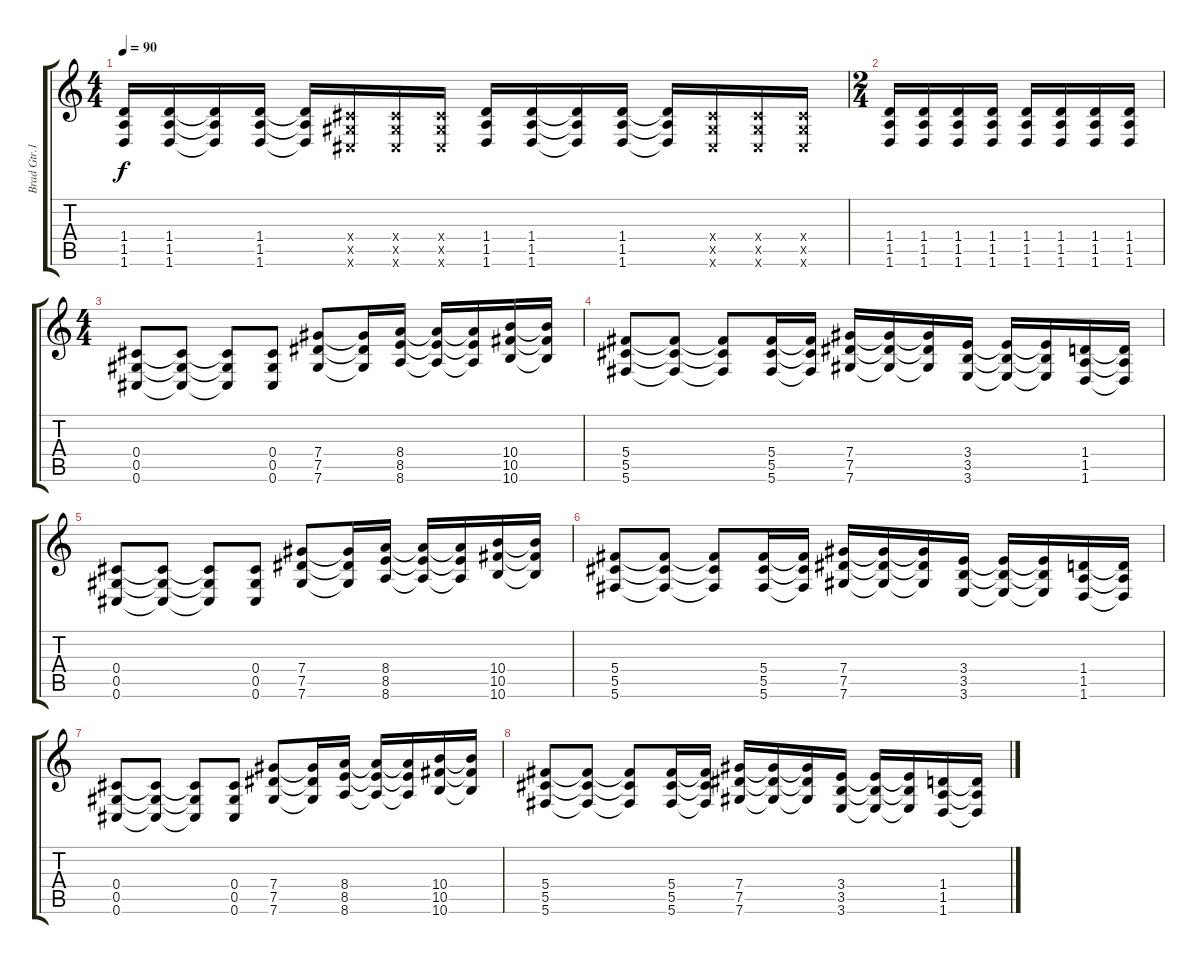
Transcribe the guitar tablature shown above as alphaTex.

\track ("Brad Gtr.1" "Brad Gtr.1") {instrument distortionguitar}
\staff {score tabs}
\tuning (Eb4 Bb3 Gb3 Db3 Ab2 Db2) {hide}
\ts (4 4)
\tempo 90
\clef g2
\ks c
(1.4 1.5 1.6).16{dy f} (1.4 1.5 1.6).16 (1.4{t} 1.5{t} 1.6{t}).16 (1.4 1.5 1.6).16 (1.4{t} 1.5{t} 1.6{t}).16 (0.4{x} 0.5{x} 0.6{x}).16 (0.4{x} 0.5{x} 0.6{x}).16 (0.4{x} 0.5{x} 0.6{x}).16 (1.4 1.5 1.6).16 (1.4 1.5 1.6).16 (1.4{t} 1.5{t} 1.6{t}).16 (1.4 1.5 1.6).16 (1.4{t} 1.5{t} 1.6{t}).16 (0.4{x} 0.5{x} 0.6{x}).16 (0.4{x} 0.5{x} 0.6{x}).16 (0.4{x} 0.5{x} 0.6{x}).16 |
\ts (2 4)
(1.4 1.5 1.6).16 (1.4 1.5 1.6).16 (1.4 1.5 1.6).16 (1.4 1.5 1.6).16 (1.4 1.5 1.6).16 (1.4 1.5 1.6).16 (1.4 1.5 1.6).16 (1.4 1.5 1.6).16 |
\ts (4 4)
(0.4 0.5 0.6).8 (0.4{t} 0.5{t} 0.6{t}).8 (0.4{t} 0.5{t} 0.6{t}).8 (0.4 0.5 0.6).8 (7.4 7.5 7.6).8 (7.4{t} 7.5{t} 7.6{t}).16 (8.4 8.5 8.6).16 (8.4{t} 8.5{t} 8.6{t}).16 (8.4{t} 8.5{t} 8.6{t}).16 (10.4 10.5 10.6).16 (10.4{t} 10.5{t} 10.6{t}).16 |
(5.4 5.5 5.6).8 (5.4{t} 5.5{t} 5.6{t}).8 (5.4{t} 5.5{t} 5.6{t}).8 (5.4 5.5 5.6).16 (5.4{t} 5.5{t} 5.6{t}).16 (7.4 7.5 7.6).16 (7.4{t} 7.5{t} 7.6{t}).16 (7.4{t} 7.5{t} 7.6{t}).16 (3.4 3.5 3.6).16 (3.4{t} 3.5{t} 3.6{t}).16 (3.4{t} 3.5{t} 3.6{t}).16 (1.4 1.5 1.6).16 (1.4{t} 1.5{t} 1.6{t}).16 |
(0.4 0.5 0.6).8 (0.4{t} 0.5{t} 0.6{t}).8 (0.4{t} 0.5{t} 0.6{t}).8 (0.4 0.5 0.6).8 (7.4 7.5 7.6).8 (7.4{t} 7.5{t} 7.6{t}).16 (8.4 8.5 8.6).16 (8.4{t} 8.5{t} 8.6{t}).16 (8.4{t} 8.5{t} 8.6{t}).16 (10.4 10.5 10.6).16 (10.4{t} 10.5{t} 10.6{t}).16 |
(5.4 5.5 5.6).8 (5.4{t} 5.5{t} 5.6{t}).8 (5.4{t} 5.5{t} 5.6{t}).8 (5.4 5.5 5.6).16 (5.4{t} 5.5{t} 5.6{t}).16 (7.4 7.5 7.6).16 (7.4{t} 7.5{t} 7.6{t}).16 (7.4{t} 7.5{t} 7.6{t}).16 (3.4 3.5 3.6).16 (3.4{t} 3.5{t} 3.6{t}).16 (3.4{t} 3.5{t} 3.6{t}).16 (1.4 1.5 1.6).16 (1.4{t} 1.5{t} 1.6{t}).16 |
(0.4 0.5 0.6).8 (0.4{t} 0.5{t} 0.6{t}).8 (0.4{t} 0.5{t} 0.6{t}).8 (0.4 0.5 0.6).8 (7.4 7.5 7.6).8 (7.4{t} 7.5{t} 7.6{t}).16 (8.4 8.5 8.6).16 (8.4{t} 8.5{t} 8.6{t}).16 (8.4{t} 8.5{t} 8.6{t}).16 (10.4 10.5 10.6).16 (10.4{t} 10.5{t} 10.6{t}).16 |
(5.4 5.5 5.6).8 (5.4{t} 5.5{t} 5.6{t}).8 (5.4{t} 5.5{t} 5.6{t}).8 (5.4 5.5 5.6).16 (5.4{t} 5.5{t} 5.6{t}).16 (7.4 7.5 7.6).16 (7.4{t} 7.5{t} 7.6{t}).16 (7.4{t} 7.5{t} 7.6{t}).16 (3.4 3.5 3.6).16 (3.4{t} 3.5{t} 3.6{t}).16 (3.4{t} 3.5{t} 3.6{t}).16 (1.4 1.5 1.6).16 (1.4{t} 1.5{t} 1.6{t}).16
